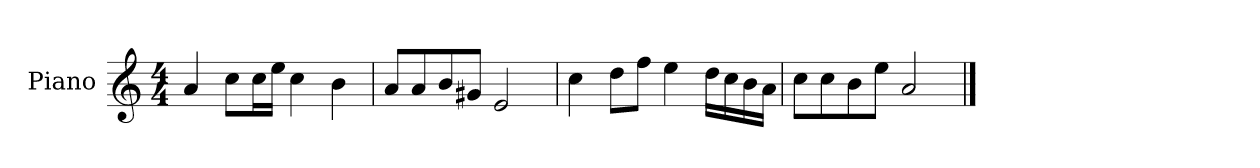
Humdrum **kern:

**kern
*part1
*staff1
*I"Piano
*I'P-no
*clefG2
*k[]
*M4/4
*MM90
=1
4a/
8cc\L
16cc\L
16ee\JJ
4cc\
4b\
=2
8a/L
8a/
8b/
8g#X/J
2e/
=3
4cc\
8dd\L
8ff\J
4ee\
16dd\LL
16cc\
16b\
16a\JJ
=4
8cc\L
8cc\
8b\
8ee\J
2a/
==
*-
